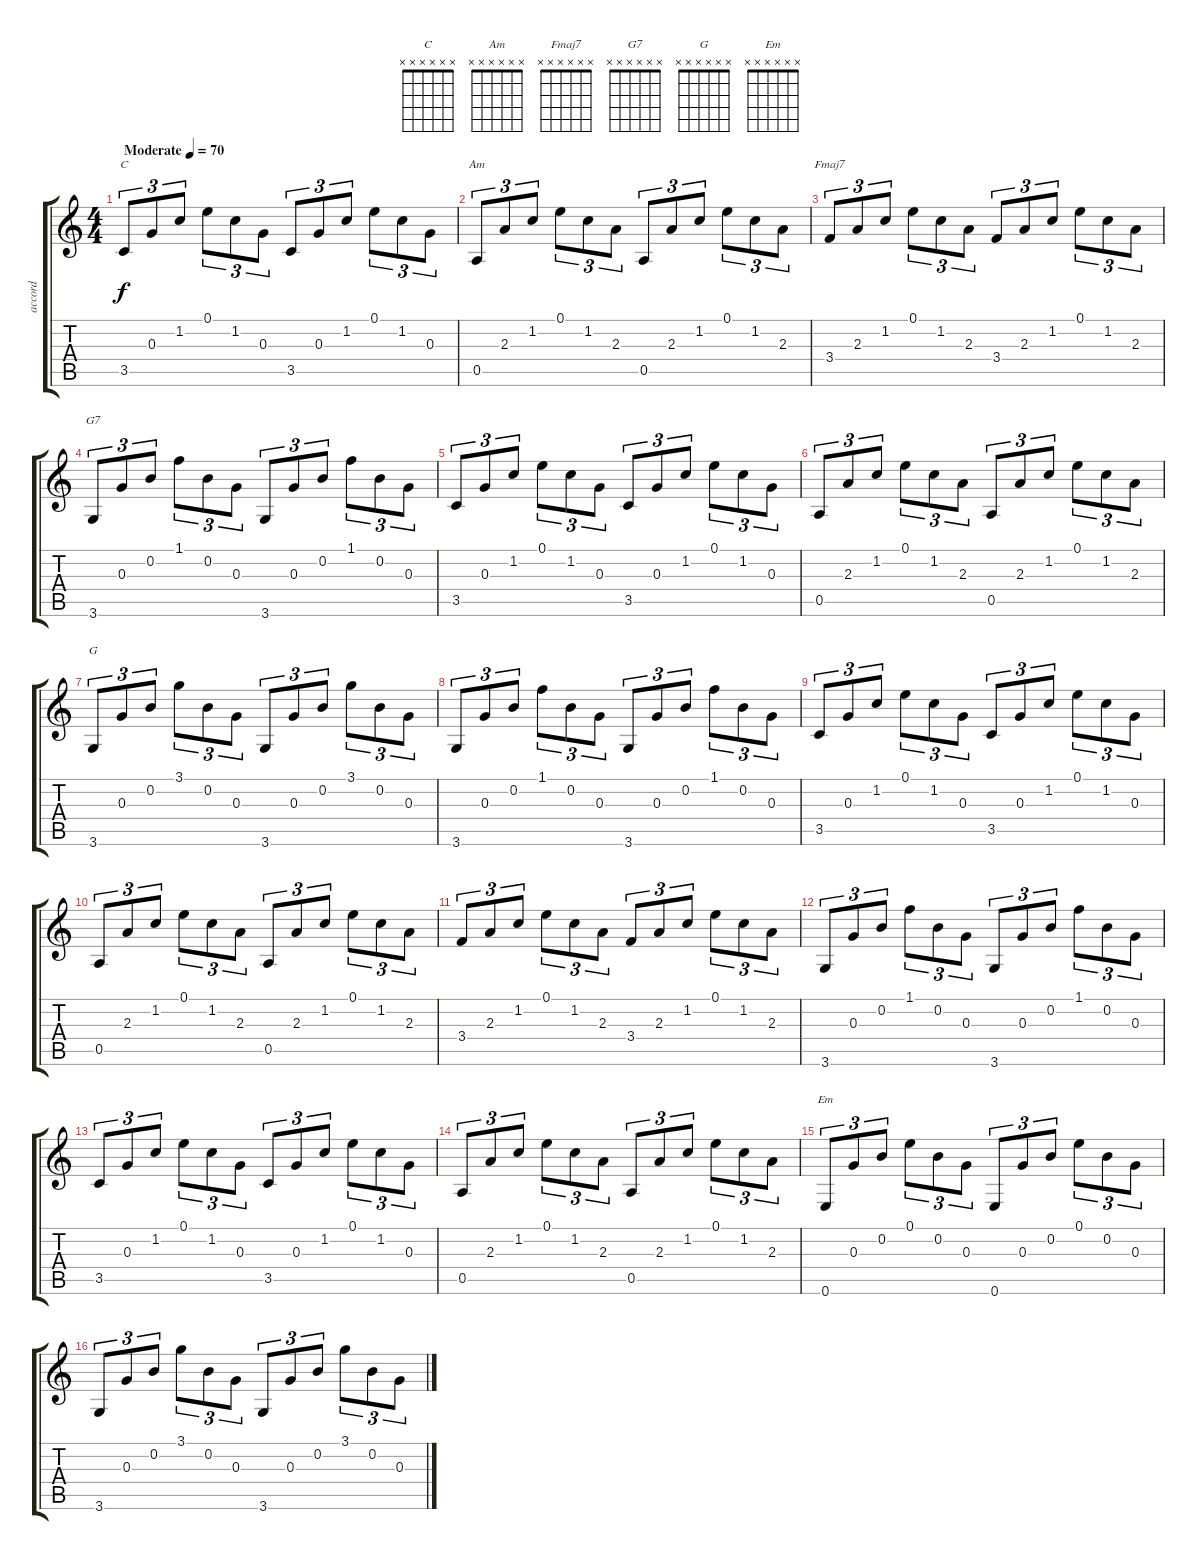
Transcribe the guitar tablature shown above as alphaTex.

\track ("accord" "accord") {instrument acousticguitarsteel}
\staff {score tabs}
\tuning (E4 B3 G3 D3 A2 E2) {hide}
\chord ("C" x x x x x x)
\chord ("Am" x x x x x x)
\chord ("Fmaj7" x x x x x x)
\chord ("G7" x x x x x x)
\chord ("G" x x x x x x)
\chord ("Em" x x x x x x)
\ts (4 4)
\tempo (70 "Moderate")
\clef g2
\ks c
3.5.8{tu (3 2) ch "C" dy f instrument acousticguitarsteel} 0.3.8{tu (3 2)} 1.2.8{tu (3 2)} 0.1.8{tu (3 2)} 1.2.8{tu (3 2)} 0.3.8{tu (3 2)} 3.5.8{tu (3 2)} 0.3.8{tu (3 2)} 1.2.8{tu (3 2)} 0.1.8{tu (3 2)} 1.2.8{tu (3 2)} 0.3.8{tu (3 2)} |
0.5.8{tu (3 2) ch "Am"} 2.3.8{tu (3 2)} 1.2.8{tu (3 2)} 0.1.8{tu (3 2)} 1.2.8{tu (3 2)} 2.3.8{tu (3 2)} 0.5.8{tu (3 2)} 2.3.8{tu (3 2)} 1.2.8{tu (3 2)} 0.1.8{tu (3 2)} 1.2.8{tu (3 2)} 2.3.8{tu (3 2)} |
3.4.8{tu (3 2) ch "Fmaj7"} 2.3.8{tu (3 2)} 1.2.8{tu (3 2)} 0.1.8{tu (3 2)} 1.2.8{tu (3 2)} 2.3.8{tu (3 2)} 3.4.8{tu (3 2)} 2.3.8{tu (3 2)} 1.2.8{tu (3 2)} 0.1.8{tu (3 2)} 1.2.8{tu (3 2)} 2.3.8{tu (3 2)} |
3.6.8{tu (3 2) ch "G7"} 0.3.8{tu (3 2)} 0.2.8{tu (3 2)} 1.1.8{tu (3 2)} 0.2.8{tu (3 2)} 0.3.8{tu (3 2)} 3.6.8{tu (3 2)} 0.3.8{tu (3 2)} 0.2.8{tu (3 2)} 1.1.8{tu (3 2)} 0.2.8{tu (3 2)} 0.3.8{tu (3 2)} |
3.5.8{tu (3 2)} 0.3.8{tu (3 2)} 1.2.8{tu (3 2)} 0.1.8{tu (3 2)} 1.2.8{tu (3 2)} 0.3.8{tu (3 2)} 3.5.8{tu (3 2)} 0.3.8{tu (3 2)} 1.2.8{tu (3 2)} 0.1.8{tu (3 2)} 1.2.8{tu (3 2)} 0.3.8{tu (3 2)} |
0.5.8{tu (3 2)} 2.3.8{tu (3 2)} 1.2.8{tu (3 2)} 0.1.8{tu (3 2)} 1.2.8{tu (3 2)} 2.3.8{tu (3 2)} 0.5.8{tu (3 2)} 2.3.8{tu (3 2)} 1.2.8{tu (3 2)} 0.1.8{tu (3 2)} 1.2.8{tu (3 2)} 2.3.8{tu (3 2)} |
3.6.8{tu (3 2) ch "G"} 0.3.8{tu (3 2)} 0.2.8{tu (3 2)} 3.1.8{tu (3 2)} 0.2.8{tu (3 2)} 0.3.8{tu (3 2)} 3.6.8{tu (3 2)} 0.3.8{tu (3 2)} 0.2.8{tu (3 2)} 3.1.8{tu (3 2)} 0.2.8{tu (3 2)} 0.3.8{tu (3 2)} |
3.6.8{tu (3 2)} 0.3.8{tu (3 2)} 0.2.8{tu (3 2)} 1.1.8{tu (3 2)} 0.2.8{tu (3 2)} 0.3.8{tu (3 2)} 3.6.8{tu (3 2)} 0.3.8{tu (3 2)} 0.2.8{tu (3 2)} 1.1.8{tu (3 2)} 0.2.8{tu (3 2)} 0.3.8{tu (3 2)} |
3.5.8{tu (3 2)} 0.3.8{tu (3 2)} 1.2.8{tu (3 2)} 0.1.8{tu (3 2)} 1.2.8{tu (3 2)} 0.3.8{tu (3 2)} 3.5.8{tu (3 2)} 0.3.8{tu (3 2)} 1.2.8{tu (3 2)} 0.1.8{tu (3 2)} 1.2.8{tu (3 2)} 0.3.8{tu (3 2)} |
0.5.8{tu (3 2)} 2.3.8{tu (3 2)} 1.2.8{tu (3 2)} 0.1.8{tu (3 2)} 1.2.8{tu (3 2)} 2.3.8{tu (3 2)} 0.5.8{tu (3 2)} 2.3.8{tu (3 2)} 1.2.8{tu (3 2)} 0.1.8{tu (3 2)} 1.2.8{tu (3 2)} 2.3.8{tu (3 2)} |
3.4.8{tu (3 2)} 2.3.8{tu (3 2)} 1.2.8{tu (3 2)} 0.1.8{tu (3 2)} 1.2.8{tu (3 2)} 2.3.8{tu (3 2)} 3.4.8{tu (3 2)} 2.3.8{tu (3 2)} 1.2.8{tu (3 2)} 0.1.8{tu (3 2)} 1.2.8{tu (3 2)} 2.3.8{tu (3 2)} |
3.6.8{tu (3 2)} 0.3.8{tu (3 2)} 0.2.8{tu (3 2)} 1.1.8{tu (3 2)} 0.2.8{tu (3 2)} 0.3.8{tu (3 2)} 3.6.8{tu (3 2)} 0.3.8{tu (3 2)} 0.2.8{tu (3 2)} 1.1.8{tu (3 2)} 0.2.8{tu (3 2)} 0.3.8{tu (3 2)} |
3.5.8{tu (3 2)} 0.3.8{tu (3 2)} 1.2.8{tu (3 2)} 0.1.8{tu (3 2)} 1.2.8{tu (3 2)} 0.3.8{tu (3 2)} 3.5.8{tu (3 2)} 0.3.8{tu (3 2)} 1.2.8{tu (3 2)} 0.1.8{tu (3 2)} 1.2.8{tu (3 2)} 0.3.8{tu (3 2)} |
0.5.8{tu (3 2)} 2.3.8{tu (3 2)} 1.2.8{tu (3 2)} 0.1.8{tu (3 2)} 1.2.8{tu (3 2)} 2.3.8{tu (3 2)} 0.5.8{tu (3 2)} 2.3.8{tu (3 2)} 1.2.8{tu (3 2)} 0.1.8{tu (3 2)} 1.2.8{tu (3 2)} 2.3.8{tu (3 2)} |
0.6.8{tu (3 2) ch "Em"} 0.3.8{tu (3 2)} 0.2.8{tu (3 2)} 0.1.8{tu (3 2)} 0.2.8{tu (3 2)} 0.3.8{tu (3 2)} 0.6.8{tu (3 2)} 0.3.8{tu (3 2)} 0.2.8{tu (3 2)} 0.1.8{tu (3 2)} 0.2.8{tu (3 2)} 0.3.8{tu (3 2)} |
3.6.8{tu (3 2)} 0.3.8{tu (3 2)} 0.2.8{tu (3 2)} 3.1.8{tu (3 2)} 0.2.8{tu (3 2)} 0.3.8{tu (3 2)} 3.6.8{tu (3 2)} 0.3.8{tu (3 2)} 0.2.8{tu (3 2)} 3.1.8{tu (3 2)} 0.2.8{tu (3 2)} 0.3.8{tu (3 2)}
